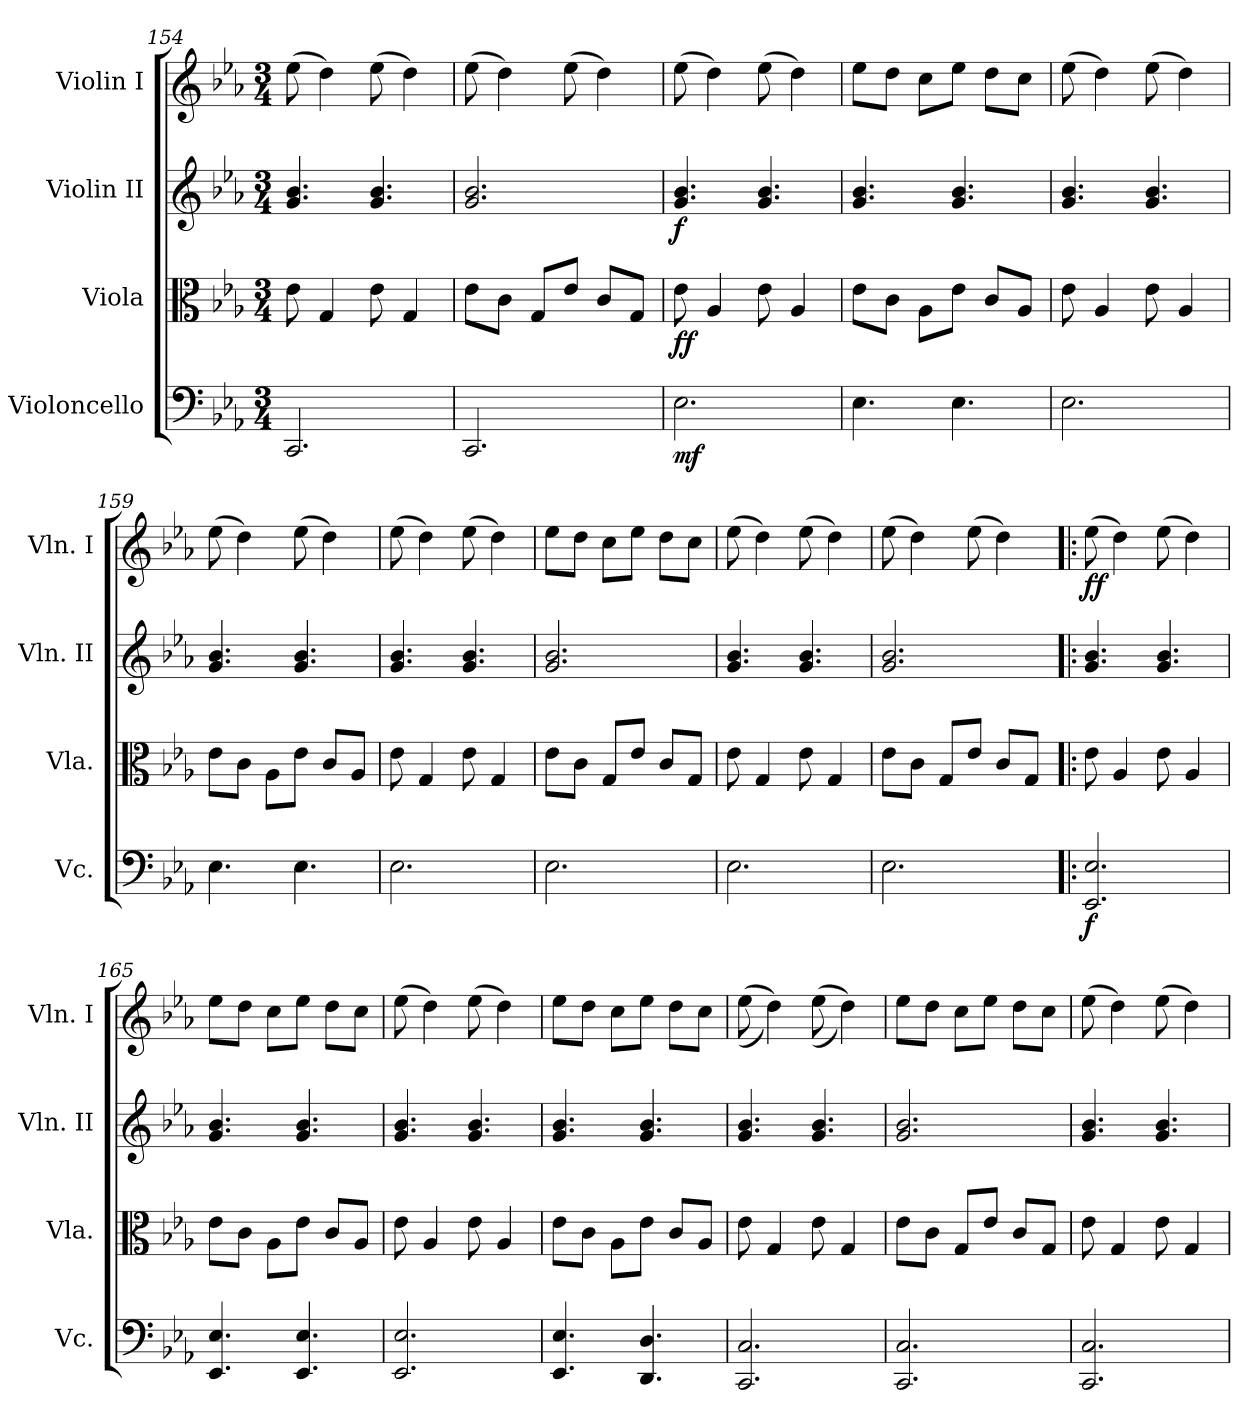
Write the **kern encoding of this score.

**kern	**dynam	**kern	**dynam	**kern	**dynam	**kern	**dynam
*part4	*part4	*part3	*part3	*part2	*part2	*part1	*part1
*staff4	*staff4	*staff3	*staff3	*staff2	*staff2	*staff1	*staff1
*I"Violoncello	*	*I"Viola	*	*I"Violin II	*	*I"Violin I	*
*I'Vc.	*	*I'Vla.	*	*I'Vln. II	*	*I'Vln. I	*
*clefF4	*	*clefC3	*	*clefG2	*	*clefG2	*
*k[b-e-a-]	*	*k[b-e-a-]	*	*k[b-e-a-]	*	*k[b-e-a-]	*
*M3/4	*	*M3/4	*	*M3/4	*	*M3/4	*
=154	=154	=154	=154	=154	=154	=154	=154
2.CC/	.	8e-\	.	4.g/ 4.b-/	.	(8ee-\	.
.	.	4G/	.	.	.	4dd\)	.
.	.	8e-\	.	4.g/ 4.b-/	.	(8ee-\	.
.	.	4G/	.	.	.	4dd\)	.
=155	=155	=155	=155	=155	=155	=155	=155
2.CC/	.	8e-\L	.	2.g/ 2.b-/	.	(8ee-\	.
.	.	8c\J	.	.	.	4dd\)	.
.	.	8G/L	.	.	.	.	.
.	.	8e-/J	.	.	.	(8ee-\	.
.	.	8c/L	.	.	.	4dd\)	.
.	.	8G/J	.	.	.	.	.
!!LO:LB:g=z
=156	=156	=156	=156	=156	=156	=156	=156
!	!LO:DY:b	!	!LO:DY:b	!	!LO:DY:b	!	!
2.E-\	mf	8e-\	ff	4.g/ 4.b-/	f	(8ee-\	.
.	.	4A-/	.	.	.	4dd\)	.
.	.	8e-\	.	4.g/ 4.b-/	.	(8ee-\	.
.	.	4A-/	.	.	.	4dd\)	.
=157	=157	=157	=157	=157	=157	=157	=157
4.E-\	.	8e-\L	.	4.g/ 4.b-/	.	8ee-\L	.
.	.	8c\J	.	.	.	8dd\J	.
.	.	8A-\L	.	.	.	8cc\L	.
4.E-\	.	8e-\J	.	4.g/ 4.b-/	.	8ee-\J	.
.	.	8c/L	.	.	.	8dd\L	.
.	.	8A-/J	.	.	.	8cc\J	.
=158	=158	=158	=158	=158	=158	=158	=158
2.E-\	.	8e-\	.	4.g/ 4.b-/	.	(8ee-\	.
.	.	4A-/	.	.	.	4dd\)	.
.	.	8e-\	.	4.g/ 4.b-/	.	(8ee-\	.
.	.	4A-/	.	.	.	4dd\)	.
=159	=159	=159	=159	=159	=159	=159	=159
4.E-\	.	8e-\L	.	4.g/ 4.b-/	.	(8ee-\	.
.	.	8c\J	.	.	.	4dd\)	.
.	.	8A-\L	.	.	.	.	.
4.E-\	.	8e-\J	.	4.g/ 4.b-/	.	(8ee-\	.
.	.	8c/L	.	.	.	4dd\)	.
.	.	8A-/J	.	.	.	.	.
=160	=160	=160	=160	=160	=160	=160	=160
2.E-\	.	8e-\	.	4.g/ 4.b-/	.	(8ee-\	.
.	.	4G/	.	.	.	4dd\)	.
.	.	8e-\	.	4.g/ 4.b-/	.	(8ee-\	.
.	.	4G/	.	.	.	4dd\)	.
=161	=161	=161	=161	=161	=161	=161	=161
2.E-\	.	8e-\L	.	2.g/ 2.b-/	.	8ee-\L	.
.	.	8c\J	.	.	.	8dd\J	.
.	.	8G/L	.	.	.	8cc\L	.
.	.	8e-/J	.	.	.	8ee-\J	.
.	.	8c/L	.	.	.	8dd\L	.
.	.	8G/J	.	.	.	8cc\J	.
=162	=162	=162	=162	=162	=162	=162	=162
2.E-\	.	8e-\	.	4.g/ 4.b-/	.	(8ee-\	.
.	.	4G/	.	.	.	4dd\)	.
.	.	8e-\	.	4.g/ 4.b-/	.	(8ee-\	.
.	.	4G/	.	.	.	4dd\)	.
!!LO:PB:g=z
=163	=163	=163	=163	=163	=163	=163	=163
2.E-\	.	8e-\L	.	2.g/ 2.b-/	.	(8ee-\	.
.	.	8c\J	.	.	.	4dd\)	.
.	.	8G/L	.	.	.	.	.
.	.	8e-/J	.	.	.	(8ee-\	.
.	.	8c/L	.	.	.	4dd\)	.
.	.	8G/J	.	.	.	.	.
=164!|:	=164!|:	=164!|:	=164!|:	=164!|:	=164!|:	=164!|:	=164!|:
!	!LO:DY:b	!	!	!	!	!	!LO:DY:b
2.EE-/ 2.E-/	f	8e-\	.	4.g/ 4.b-/	.	(8ee-\	ff
.	.	4A-/	.	.	.	4dd\)	.
.	.	8e-\	.	4.g/ 4.b-/	.	(8ee-\	.
.	.	4A-/	.	.	.	4dd\)	.
=165	=165	=165	=165	=165	=165	=165	=165
4.EE-/ 4.E-/	.	8e-\L	.	4.g/ 4.b-/	.	8ee-\L	.
.	.	8c\J	.	.	.	8dd\J	.
.	.	8A-\L	.	.	.	8cc\L	.
4.EE-/ 4.E-/	.	8e-\J	.	4.g/ 4.b-/	.	8ee-\J	.
.	.	8c/L	.	.	.	8dd\L	.
.	.	8A-/J	.	.	.	8cc\J	.
=166	=166	=166	=166	=166	=166	=166	=166
2.EE-/ 2.E-/	.	8e-\	.	4.g/ 4.b-/	.	(8ee-\	.
.	.	4A-/	.	.	.	4dd\)	.
.	.	8e-\	.	4.g/ 4.b-/	.	(8ee-\	.
.	.	4A-/	.	.	.	4dd\)	.
=167	=167	=167	=167	=167	=167	=167	=167
4.EE-/ 4.E-/	.	8e-\L	.	4.g/ 4.b-/	.	8ee-\L	.
.	.	8c\J	.	.	.	8dd\J	.
.	.	8A-\L	.	.	.	8cc\L	.
4.DD/ 4.D/	.	8e-\J	.	4.g/ 4.b-/	.	8ee-\J	.
.	.	8c/L	.	.	.	8dd\L	.
.	.	8A-/J	.	.	.	8cc\J	.
=168	=168	=168	=168	=168	=168	=168	=168
2.CC/ 2.C/	.	8e-\	.	4.g/ 4.b-/	.	((8ee-\	.
.	.	4G/	.	.	.	4dd\))	.
.	.	8e-\	.	4.g/ 4.b-/	.	((8ee-\	.
.	.	4G/	.	.	.	4dd\))	.
=169	=169	=169	=169	=169	=169	=169	=169
2.CC/ 2.C/	.	8e-\L	.	2.g/ 2.b-/	.	8ee-\L	.
.	.	8c\J	.	.	.	8dd\J	.
.	.	8G/L	.	.	.	8cc\L	.
.	.	8e-/J	.	.	.	8ee-\J	.
.	.	8c/L	.	.	.	8dd\L	.
.	.	8G/J	.	.	.	8cc\J	.
!!LO:LB:g=z
=170	=170	=170	=170	=170	=170	=170	=170
2.CC/ 2.C/	.	8e-\	.	4.g/ 4.b-/	.	(8ee-\	.
.	.	4G/	.	.	.	4dd\)	.
.	.	8e-\	.	4.g/ 4.b-/	.	(8ee-\	.
.	.	4G/	.	.	.	4dd\)	.
=	=	=	=	=	=	=	=
*-	*-	*-	*-	*-	*-	*-	*-
